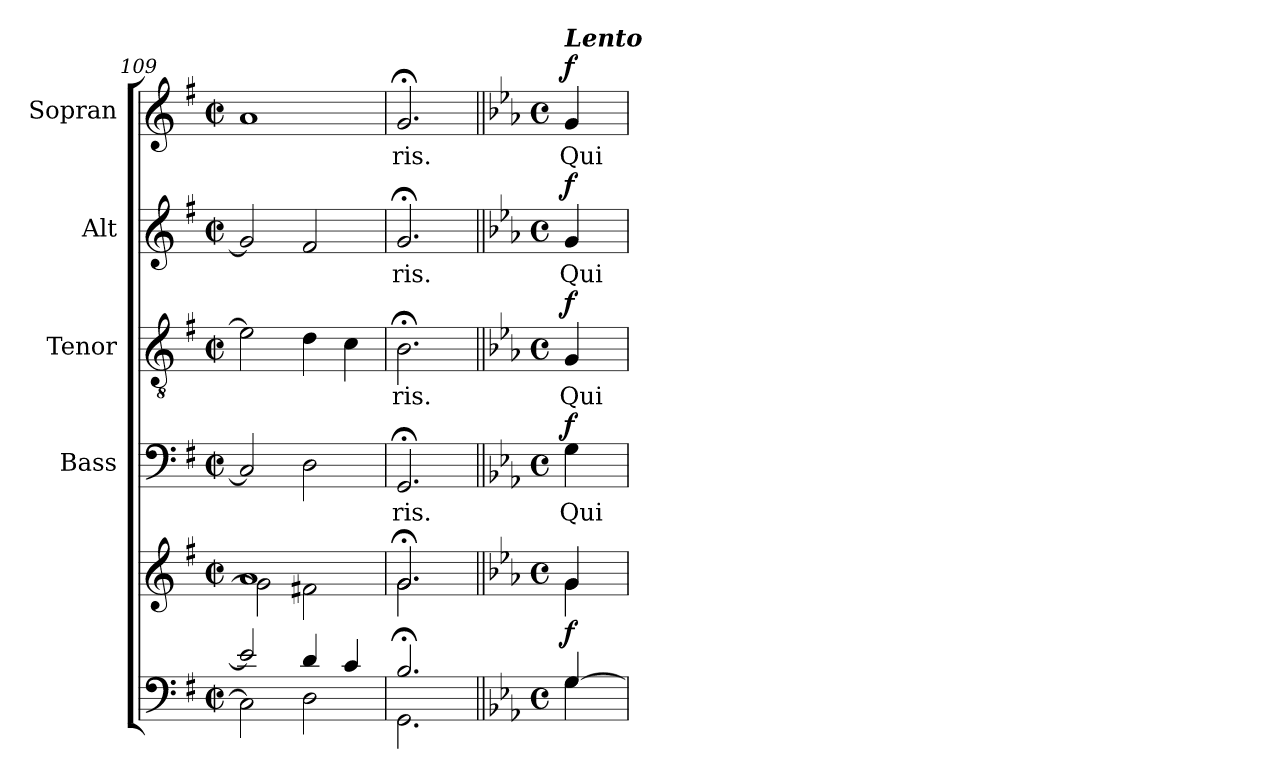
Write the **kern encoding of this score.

**kern	**kern	**dynam	**kern	**text	**dynam	**kern	**text	**dynam	**kern	**text	**dynam	**kern	**text	**dynam
*part5	*part5	*part5	*part4	*part4	*part4	*part3	*part3	*part3	*part2	*part2	*part2	*part1	*part1	*part1
*staff6	*staff5	*staff5/6	*staff4	*staff4	*staff4	*staff3	*staff3	*staff3	*staff2	*staff2	*staff2	*staff1	*staff1	*staff1
*	*	*	*I"Bass	*	*	*I"Tenor	*	*	*I"Alt	*	*	*I"Sopran	*	*
*	*	*	*I'B.	*	*	*I'T.	*	*	*I'A.	*	*	*I'S.	*	*
*clefF4	*clefG2	*	*clefF4	*	*	*clefGv2	*	*	*clefG2	*	*	*clefG2	*	*
*k[f#]	*k[f#]	*	*k[f#]	*	*	*k[f#]	*	*	*k[f#]	*	*	*k[f#]	*	*
*G:	*G:	*	*G:	*	*	*G:	*	*	*G:	*	*	*G:	*	*
*M2/2	*M2/2	*	*M2/2	*	*	*M2/2	*	*	*M2/2	*	*	*M2/2	*	*
*met(c|)	*met(c|)	*	*met(c|)	*	*	*met(c|)	*	*	*met(c|)	*	*	*met(c|)	*	*
=109	=109	=109	=109	=109	=109	=109	=109	=109	=109	=109	=109	=109	=109	=109
*^	*^	*	*	*	*	*	*	*	*	*	*	*	*	*
2e/]	2C\]	1a	2g\]	.	2C/]	.	.	2e\]	.	.	2g/]	.	.	1a	.	.
4d/	2D\	.	2f#X\	.	2D\	.	.	4d\	.	.	2f#/	.	.	.	.	.
4c/	.	.	.	.	.	.	.	4c\	.	.	.	.	.	.	.	.
=110	=110	=110	=110	=110	=110	=110	=110	=110	=110	=110	=110	=110	=110	=110	=110	=110
!	!	!	!	!	!	!LO:LY:b	!	!	!LO:LY:b	!	!	!LO:LY:b	!	!	!LO:LY:b	!
2.B;/	2.GG\	2.g;</	2.g\	.	2.GG;</	-ris.	.	2.B;<\	-ris.	.	2.g;</	-ris.	.	2.g;</	-ris.	.
=111||	=111||	=111||	=111||	=111||	=111||	=111||	=111||	=111||	=111||	=111||	=111||	=111||	=111||	=111||	=111||	=111||
*k[b-e-a-]	*	*k[b-e-a-]	*	*	*k[b-e-a-]	*	*	*k[b-e-a-]	*	*	*k[b-e-a-]	*	*	*k[b-e-a-]	*	*
*E-:	*	*E-:	*	*	*E-:	*	*	*E-:	*	*	*E-:	*	*	*E-:	*	*
*M4/4	*	*M4/4	*	*	*M4/4	*	*	*M4/4	*	*	*M4/4	*	*	*M4/4	*	*
*met(c)	*	*met(c)	*	*	*met(c)	*	*	*met(c)	*	*	*met(c)	*	*	*met(c)	*	*
!	!	!	!	!	!	!	!	!	!	!	!	!	!	!LO:TX:a:Bi:t=Lento	!	!
!	!	!	!	!LO:DY:b	!	!LO:LY:b	!LO:DY:a	!	!LO:LY:b	!LO:DY:a	!	!LO:LY:b	!LO:DY:a	!	!LO:LY:b	!LO:DY:a
[>4G/	4G\	4g/	4g\	f	4G\	Qui	f	4G/	Qui	f	4g/	Qui	f	4g/	Qui	f
*v	*v	*	*	*	*	*	*	*	*	*	*	*	*	*	*	*
*	*v	*v	*	*	*	*	*	*	*	*	*	*	*	*	*
=	=	=	=	=	=	=	=	=	=	=	=	=	=	=
*-	*-	*-	*-	*-	*-	*-	*-	*-	*-	*-	*-	*-	*-	*-
